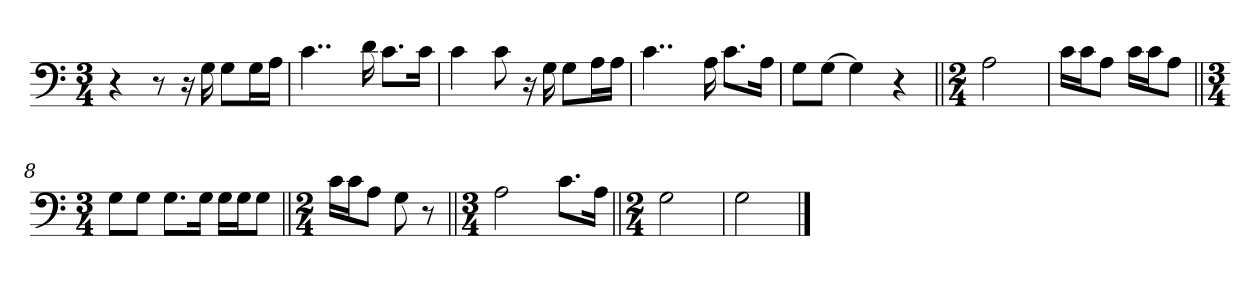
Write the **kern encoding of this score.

**kern
*part1
*staff1
*clefF4
*k[]
*M3/4
=1
4r
8r
16r
16G\
8G\L
16G\L
16A\JJ
=2
4..c\
16d\
8.c\L
16c\Jk
=3
4c\
8c\
16r
16G\
8G\L
16A\L
16A\JJ
=4
4..c\
16A\
8.c\L
16A\Jk
=5
8G\L
[8G\J
4G\]
4r
=6||
*M2/4
2A\
=7
16c\LL
16c\J
8A\J
16c\LL
16c\J
8A\J
=8||
*M3/4
8G\L
8G\J
8.G\L
16G\Jk
16G\LL
16G\J
8G\J
=9||
*M2/4
16c\LL
16c\J
8A\J
8G\
8r
=10||
*M3/4
2A\
8.c\L
16A\Jk
=11||
*M2/4
2G\
=12
2G\
==
*-
